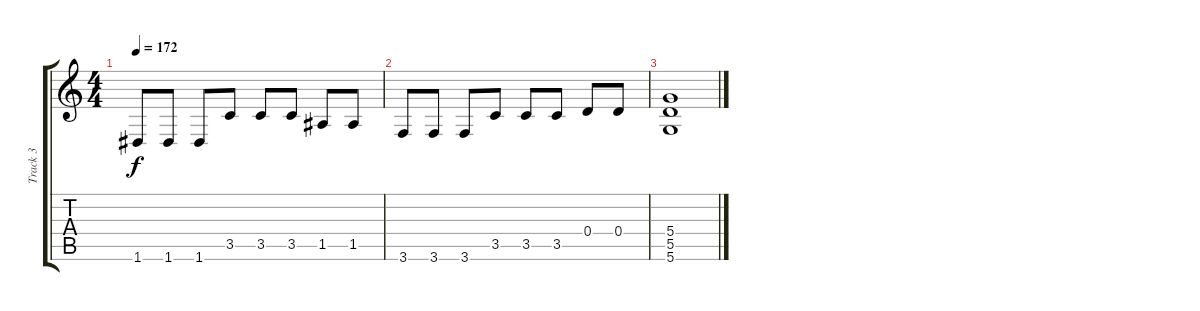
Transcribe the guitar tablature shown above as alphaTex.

\track ("Track 3" "Track 3") {instrument overdrivenguitar}
\staff {score tabs}
\tuning (E4 B3 G3 D3 A2 D2) {hide}
\ts (4 4)
\tempo 172
\clef g2
\ks c
1.6.8{dy f} 1.6.8 1.6.8 3.5.8 3.5.8 3.5.8 1.5.8 1.5.8 |
3.6.8 3.6.8 3.6.8 3.5.8 3.5.8 3.5.8 0.4.8 0.4.8 |
(5.4 5.5 5.6).1
